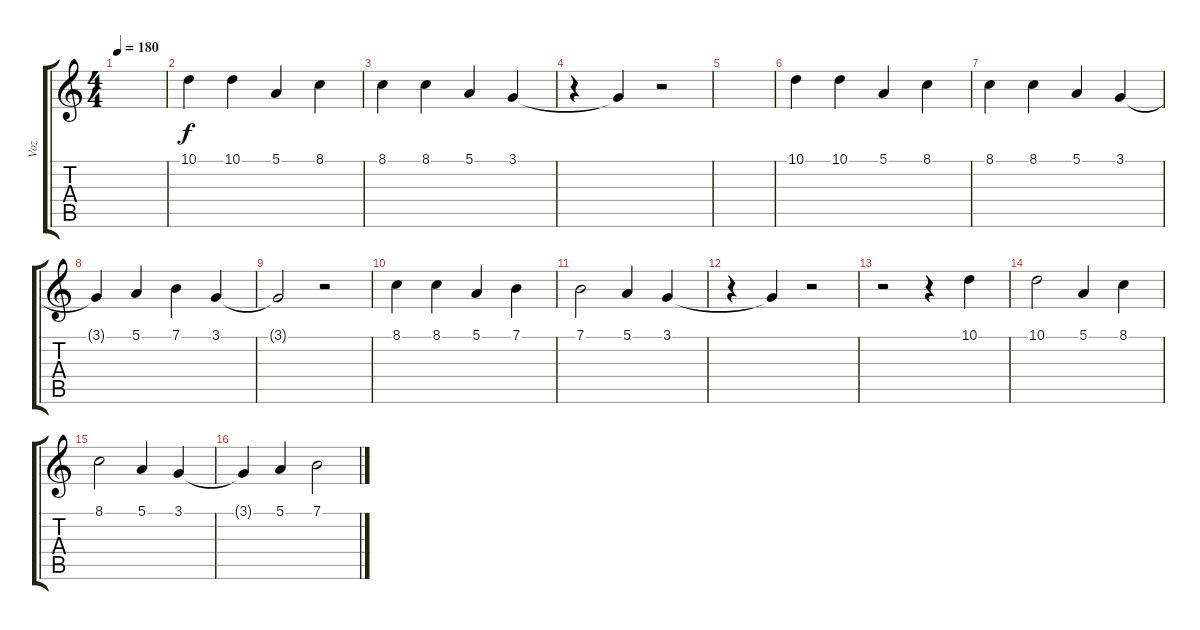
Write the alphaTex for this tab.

\track ("Voz" "Voz") {instrument synthvoice}
\staff {score tabs}
\tuning (E4 B3 G3 D3 A2 E2) {hide}
\ts (4 4)
\tempo 180
\clef g2
\ks c
|
10.1.4 10.1.4 5.1.4 8.1.4 |
8.1.4 8.1.4 5.1.4 3.1.4 |
r.4 3.1{t}.4 r.2 |
|
10.1.4 10.1.4 5.1.4 8.1.4 |
8.1.4 8.1.4 5.1.4 3.1.4 |
3.1{t}.4 5.1.4 7.1.4 3.1.4 |
3.1{t}.2 r.2 |
8.1.4 8.1.4 5.1.4 7.1.4 |
7.1.2 5.1.4 3.1.4 |
r.4 3.1{t}.4 r.2 |
r.2 r.4 10.1.4 |
10.1.2 5.1.4 8.1.4 |
8.1.2 5.1.4 3.1.4 |
3.1{t}.4 5.1.4 7.1.2
